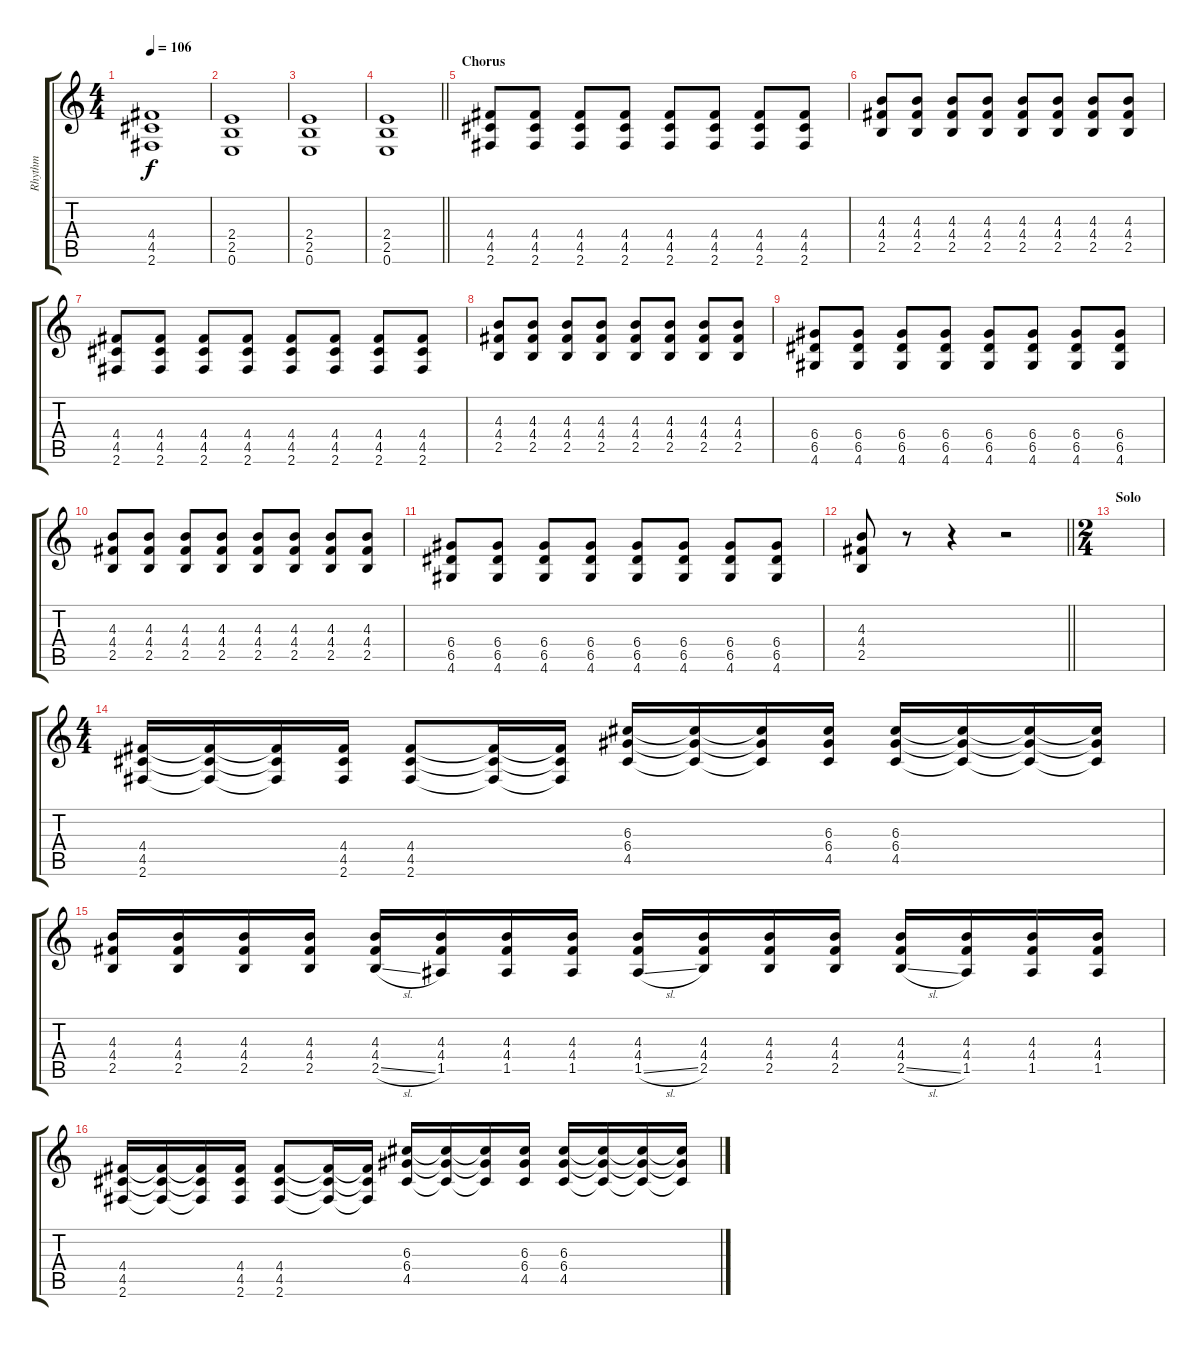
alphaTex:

\track ("Rhythm" "Rhythm") {instrument overdrivenguitar}
\staff {score tabs}
\tuning (E4 B3 G3 D3 A2 E2) {hide}
\ts (4 4)
\tempo 106
\clef g2
\ks c
(4.4 4.5 2.6).1{dy f} |
(2.4 2.5 0.6).1 |
(2.4 2.5 0.6).1 |
\barLineRight lightlight
(2.4 2.5 0.6).1 |
\section ("" "Chorus")
(4.4 4.5 2.6).8 (4.4 4.5 2.6).8 (4.4 4.5 2.6).8 (4.4 4.5 2.6).8 (4.4 4.5 2.6).8 (4.4 4.5 2.6).8 (4.4 4.5 2.6).8 (4.4 4.5 2.6).8 |
(4.3 4.4 2.5).8 (4.3 4.4 2.5).8 (4.3 4.4 2.5).8 (4.3 4.4 2.5).8 (4.3 4.4 2.5).8 (4.3 4.4 2.5).8 (4.3 4.4 2.5).8 (4.3 4.4 2.5).8 |
(4.4 4.5 2.6).8 (4.4 4.5 2.6).8 (4.4 4.5 2.6).8 (4.4 4.5 2.6).8 (4.4 4.5 2.6).8 (4.4 4.5 2.6).8 (4.4 4.5 2.6).8 (4.4 4.5 2.6).8 |
(4.3 4.4 2.5).8 (4.3 4.4 2.5).8 (4.3 4.4 2.5).8 (4.3 4.4 2.5).8 (4.3 4.4 2.5).8 (4.3 4.4 2.5).8 (4.3 4.4 2.5).8 (4.3 4.4 2.5).8 |
(6.4 6.5 4.6).8 (6.4 6.5 4.6).8 (6.4 6.5 4.6).8 (6.4 6.5 4.6).8 (6.4 6.5 4.6).8 (6.4 6.5 4.6).8 (6.4 6.5 4.6).8 (6.4 6.5 4.6).8 |
(4.3 4.4 2.5).8 (4.3 4.4 2.5).8 (4.3 4.4 2.5).8 (4.3 4.4 2.5).8 (4.3 4.4 2.5).8 (4.3 4.4 2.5).8 (4.3 4.4 2.5).8 (4.3 4.4 2.5).8 |
(6.4 6.5 4.6).8 (6.4 6.5 4.6).8 (6.4 6.5 4.6).8 (6.4 6.5 4.6).8 (6.4 6.5 4.6).8 (6.4 6.5 4.6).8 (6.4 6.5 4.6).8 (6.4 6.5 4.6).8 |
\barLineRight lightlight
(4.3 4.4 2.5).8 r.8 r.4 r.2 |
\ts (2 4)
\section ("" "Solo")
|
\ts (4 4)
(4.4 4.5 2.6).16 (4.4{t} 4.5{t} 2.6{t}).16 (4.4{t} 4.5{t} 2.6{t}).16 (4.4 4.5 2.6).16 (4.4 4.5 2.6).8 (4.4{t} 4.5{t} 2.6{t}).16 (4.4{t} 4.5{t} 2.6{t}).16 (6.3 6.4 4.5).16 (6.3{t} 6.4{t} 4.5{t}).16 (6.3{t} 6.4{t} 4.5{t}).16 (6.3 6.4 4.5).16 (6.3 6.4 4.5).16 (6.3{t} 6.4{t} 4.5{t}).16 (6.3{t} 6.4{t} 4.5{t}).16 (6.3{t} 6.4{t} 4.5{t}).16 |
(4.3 4.4 2.5).16 (4.3 4.4 2.5).16 (4.3 4.4 2.5).16 (4.3 4.4 2.5).16 (4.3 4.4 2.5{sl}).16 (4.3 4.4 1.5).16 (4.3 4.4 1.5).16 (4.3 4.4 1.5).16 (4.3 4.4 1.5{sl}).16 (4.3 4.4 2.5).16 (4.3 4.4 2.5).16 (4.3 4.4 2.5).16 (4.3 4.4 2.5{sl}).16 (4.3 4.4 1.5).16 (4.3 4.4 1.5).16 (4.3 4.4 1.5).16 |
(4.4 4.5 2.6).16 (4.4{t} 4.5{t} 2.6{t}).16 (4.4{t} 4.5{t} 2.6{t}).16 (4.4 4.5 2.6).16 (4.4 4.5 2.6).8 (4.4{t} 4.5{t} 2.6{t}).16 (4.4{t} 4.5{t} 2.6{t}).16 (6.3 6.4 4.5).16 (6.3{t} 6.4{t} 4.5{t}).16 (6.3{t} 6.4{t} 4.5{t}).16 (6.3 6.4 4.5).16 (6.3 6.4 4.5).16 (6.3{t} 6.4{t} 4.5{t}).16 (6.3{t} 6.4{t} 4.5{t}).16 (6.3{t} 6.4{t} 4.5{t}).16
